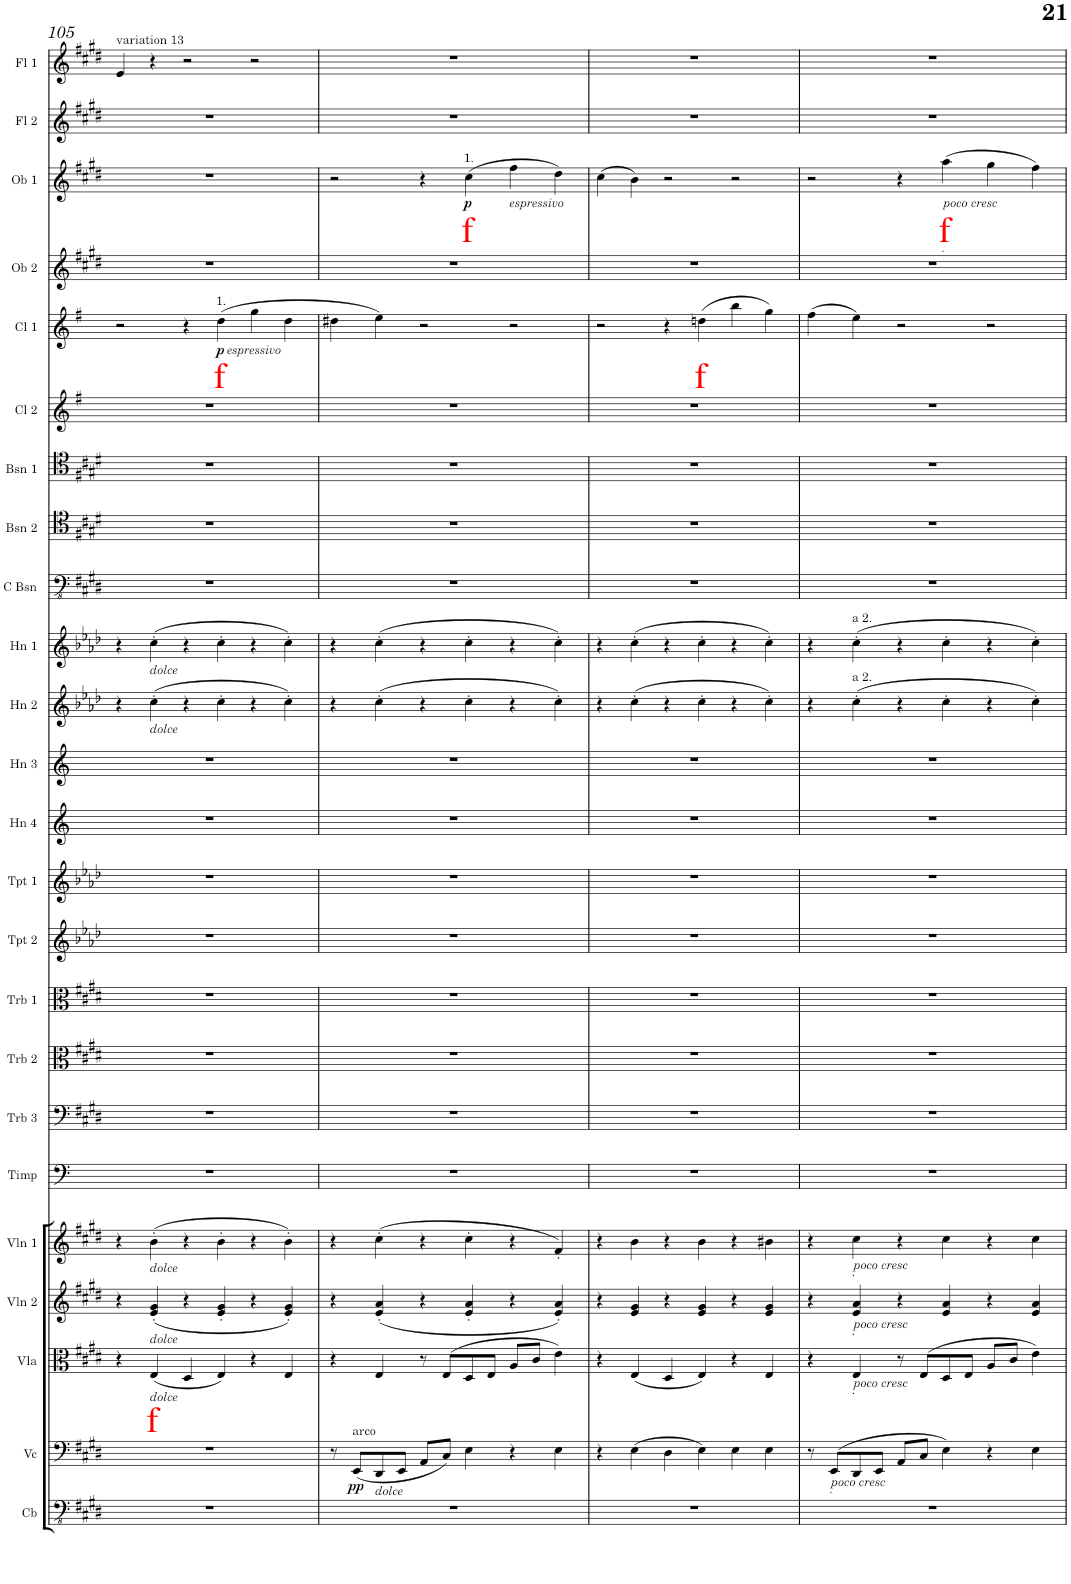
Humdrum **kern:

**kern	**kern	**dynam	**kern	**text	**kern	**kern	**kern	**kern	**kern	**kern	**kern	**kern	**kern	**kern	**kern	**kern	**kern	**kern	**kern	**kern	**kern	**text	**dynam	**kern	**kern	**text	**dynam	**kern	**kern
*part24	*part23	*part23	*part22	*part22	*part21	*part20	*part19	*part18	*part17	*part16	*part15	*part14	*part13	*part12	*part11	*part10	*part9	*part8	*part7	*part6	*part5	*part5	*part5	*part4	*part3	*part3	*part3	*part2	*part1
*staff24	*staff23	*staff23	*staff22	*staff22	*staff21	*staff20	*staff19	*staff18	*staff17	*staff16	*staff15	*staff14	*staff13	*staff12	*staff11	*staff10	*staff9	*staff8	*staff7	*staff6	*staff5	*staff5	*staff5	*staff4	*staff3	*staff3	*staff3	*staff2	*staff1
*I"Contrabass	*I"Violoncello	*	*I"Viola	*	*I"Violin 2	*I"Violin 1	*I"Timpani	*I"Trombone 3	*I"Trombone 2	*I"Trombone 1	*I"E Trumpet 2	*I"E Trumpet 1	*I"C Horn 4	*I"C Horn 3	*I"E Horn 2	*I"E Horn 1	*I"Contrabassoon	*I"Bassoon 2	*I"Bassoon 1	*I"A Clarinet 2	*I"A Clarinet 1	*	*	*I"Oboe 2	*I"Oboe 1	*	*	*I"Flute 2	*I"Flute 1
*I'Cb	*I'Vc	*	*I'Vla	*	*I'Vln 2	*I'Vln 1	*I'Timp	*I'Trb 3	*I'Trb 2	*I'Trb 1	*I'Tpt 2	*I'Tpt 1	*I'Hn 4	*I'Hn 3	*I'Hn 2	*I'Hn 1	*I'C Bsn	*I'Bsn 2	*I'Bsn 1	*I'Cl 2	*I'Cl 1	*	*	*I'Ob 2	*I'Ob 1	*	*	*I'Fl 2	*I'Fl 1
!!LO:PB:g=z
*clefFv4	*clefF4	*	*clefC3	*	*clefG2	*clefG2	*clefF4	*clefF4	*clefC3	*clefC3	*clefG2	*clefG2	*clefG2	*clefG2	*clefG2	*clefG2	*clefFv4	*clefC4	*clefC4	*clefG2	*clefG2	*	*	*clefG2	*clefG2	*	*	*clefG2	*clefG2
*Trd7c12	*	*	*	*	*	*	*	*	*	*	*Trd-2c-4	*Trd-2c-4	*Trd7c12	*Trd7c12	*Trd5c8	*Trd5c8	*	*	*	*Trd2c3	*Trd2c3	*	*	*	*	*	*	*	*
*k[f#c#g#d#]	*k[f#c#g#d#]	*	*k[f#c#g#d#]	*	*k[f#c#g#d#]	*k[f#c#g#d#]	*k[]	*k[f#c#g#d#]	*k[f#c#g#d#]	*k[f#c#g#d#]	*k[b-e-a-d-]	*k[b-e-a-d-]	*k[]	*k[]	*k[b-e-a-d-]	*k[b-e-a-d-]	*k[f#c#g#d#]	*k[f#c#g#d#]	*k[f#c#g#d#]	*k[f#]	*k[f#]	*	*	*k[f#c#g#d#]	*k[f#c#g#d#]	*	*	*k[f#c#g#d#]	*k[f#c#g#d#]
*M3/2	*M3/2	*	*M3/2	*	*M3/2	*M3/2	*M3/2	*M3/2	*M3/2	*M3/2	*M3/2	*M3/2	*M3/2	*M3/2	*M3/2	*M3/2	*M3/2	*M3/2	*M3/2	*M3/2	*M3/2	*	*	*M3/2	*M3/2	*	*	*M3/2	*M3/2
=105	=105	=105	=105	=105	=105	=105	=105	=105	=105	=105	=105	=105	=105	=105	=105	=105	=105	=105	=105	=105	=105	=105	=105	=105	=105	=105	=105	=105	=105
!	!	!	!	!	!	!	!	!	!	!	!	!	!	!	!	!	!	!	!	!	!	!	!	!	!	!	!	!	!LO:TX:a:t=variation 13
1.r	1.r	.	4r	.	4r	4r	1.r	1.r	1.r	1.r	1.r	1.r	1.r	1.r	4r	4r	1.r	1.r	1.r	1.r	2r	.	.	1.r	1.r	.	.	1.r	4e/
!	!	!	!	!	!	!	!	!	!	!	!	!	!	!	!	!LO:TX:b:i:t=dolce	!	!	!	!	!	!	!	!	!	!	!	!	!
!	!	!	!	!	!	!	!	!	!	!	!	!	!	!	!LO:TX:b:i:t=dolce	!	!	!	!	!	!	!	!	!	!	!	!	!	!
!	!	!	!	!	!	!LO:TX:b:i:t=dolce	!	!	!	!	!	!	!	!	!	!	!	!	!	!	!	!	!	!	!	!	!	!	!
!	!	!	!	!	!LO:TX:b:i:t=dolce	!	!	!	!	!	!	!	!	!	!	!	!	!	!	!	!	!	!	!	!	!	!	!	!
!	!	!	!LO:TX:b:i:t=dolce	!	!	!	!	!	!	!	!	!	!	!	!	!	!	!	!	!	!	!	!	!	!	!	!	!	!
!	!	!	!	!LO:LY:b:color=#FF0000	!	!	!	!	!	!	!	!	!	!	!	!	!	!	!	!	!	!	!	!	!	!	!	!	!
.	.	.	(4E/	f	(4e/' 4g#/'	(4b'\	.	.	.	.	.	.	.	.	(4cc'\	(4cc'\	.	.	.	.	.	.	.	.	.	.	.	.	4r
.	.	.	4D#/	.	4r	4r	.	.	.	.	.	.	.	.	4r	4r	.	.	.	.	4r	.	.	.	.	.	.	.	2r
!	!	!	!	!	!	!	!	!	!	!	!	!	!	!	!	!	!	!	!	!	!LO:TX:a:t=1.	!	!	!	!	!	!	!	!
!	!	!	!	!	!	!	!	!	!	!	!	!	!	!	!	!	!	!	!	!	!LO:TX:b:i:t=espressivo	!	!	!	!	!	!	!	!
!	!	!	!	!	!	!	!	!	!	!	!	!	!	!	!	!	!	!	!	!	!	!LO:LY:b:color=#FF0000	!LO:DY:b	!	!	!	!	!	!
.	.	.	4E/)	.	4e/' 4g#/'	4b'\	.	.	.	.	.	.	.	.	4cc'\	4cc'\	.	.	.	.	(4dd\	f	p	.	.	.	.	.	.
.	.	.	4r	.	4r	4r	.	.	.	.	.	.	.	.	4r	4r	.	.	.	.	4gg\	.	.	.	.	.	.	.	2r
.	.	.	4E/	.	4e/' 4g#/')	4b'\)	.	.	.	.	.	.	.	.	4cc'\)	4cc'\)	.	.	.	.	4dd\	.	.	.	.	.	.	.	.
=106	=106	=106	=106	=106	=106	=106	=106	=106	=106	=106	=106	=106	=106	=106	=106	=106	=106	=106	=106	=106	=106	=106	=106	=106	=106	=106	=106	=106	=106
1.r	8r	.	4r	.	4r	4r	1.r	1.r	1.r	1.r	1.r	1.r	1.r	1.r	4r	4r	1.r	1.r	1.r	1.r	4dd#X\	.	.	1.r	2r	.	.	1.r	1.r
!	!LO:TX:a:t=arco	!	!	!	!	!	!	!	!	!	!	!	!	!	!	!	!	!	!	!	!	!	!	!	!	!	!	!	!
!	!	!LO:DY:b	!	!	!	!	!	!	!	!	!	!	!	!	!	!	!	!	!	!	!	!	!	!	!	!	!	!	!
.	(8EE/L	pp	.	.	.	.	.	.	.	.	.	.	.	.	.	.	.	.	.	.	.	.	.	.	.	.	.	.	.
!	!LO:TX:b:i:t=dolce	!	!	!	!	!	!	!	!	!	!	!	!	!	!	!	!	!	!	!	!	!	!	!	!	!	!	!	!
.	8DD#/	.	4E/	.	(4e/' 4a/'	(4cc#'\	.	.	.	.	.	.	.	.	(4cc'\	(4cc'\	.	.	.	.	4ee\)	.	.	.	.	.	.	.	.
.	8EE/J	.	.	.	.	.	.	.	.	.	.	.	.	.	.	.	.	.	.	.	.	.	.	.	.	.	.	.	.
.	8AA/L	.	8r	.	4r	4r	.	.	.	.	.	.	.	.	4r	4r	.	.	.	.	2r	.	.	.	4r	.	.	.	.
.	8C#/J)	.	(8E/L	.	.	.	.	.	.	.	.	.	.	.	.	.	.	.	.	.	.	.	.	.	.	.	.	.	.
!	!	!	!	!	!	!	!	!	!	!	!	!	!	!	!	!	!	!	!	!	!	!	!	!	!LO:TX:a:t=1.	!	!	!	!
!	!	!	!	!	!	!	!	!	!	!	!	!	!	!	!	!	!	!	!	!	!	!	!	!	!	!LO:LY:b:color=#FF0000	!LO:DY:b	!	!
.	4E\	.	8D#/	.	4e/' 4a/'	4cc#'\	.	.	.	.	.	.	.	.	4cc'\	4cc'\	.	.	.	.	.	.	.	.	(4cc#\	f	p	.	.
.	.	.	8E/J	.	.	.	.	.	.	.	.	.	.	.	.	.	.	.	.	.	.	.	.	.	.	.	.	.	.
!	!	!	!	!	!	!	!	!	!	!	!	!	!	!	!	!	!	!	!	!	!	!	!	!	!LO:TX:b:i:t=espressivo	!	!	!	!
.	4r	.	8A/L	.	4r	4r	.	.	.	.	.	.	.	.	4r	4r	.	.	.	.	2r	.	.	.	4ff#\	.	.	.	.
.	.	.	8c#/J	.	.	.	.	.	.	.	.	.	.	.	.	.	.	.	.	.	.	.	.	.	.	.	.	.	.
.	4E\	.	4e\)	.	4e/' 4a/')	4f#'/)	.	.	.	.	.	.	.	.	4cc'\)	4cc'\)	.	.	.	.	.	.	.	.	4dd#\)	.	.	.	.
=107	=107	=107	=107	=107	=107	=107	=107	=107	=107	=107	=107	=107	=107	=107	=107	=107	=107	=107	=107	=107	=107	=107	=107	=107	=107	=107	=107	=107	=107
1.r	4r	.	4r	.	4r	4r	1.r	1.r	1.r	1.r	1.r	1.r	1.r	1.r	4r	4r	1.r	1.r	1.r	1.r	2r	.	.	1.r	(4cc#\	.	.	1.r	1.r
.	(4E\	.	(4E/	.	4e/ 4g#/	4b\	.	.	.	.	.	.	.	.	(4cc'\	(4cc'\	.	.	.	.	.	.	.	.	4b\)	.	.	.	.
.	4D#\	.	4D#/	.	4r	4r	.	.	.	.	.	.	.	.	4r	4r	.	.	.	.	4r	.	.	.	2r	.	.	.	.
!	!	!	!	!	!	!	!	!	!	!	!	!	!	!	!	!	!	!	!	!	!	!LO:LY:b:color=#FF0000	!	!	!	!	!	!	!
.	4E\)	.	4E/)	.	4e/ 4g#/	4b\	.	.	.	.	.	.	.	.	4cc'\	4cc'\	.	.	.	.	(4ddn\	f	.	.	.	.	.	.	.
.	4E\	.	4r	.	4r	4r	.	.	.	.	.	.	.	.	4r	4r	.	.	.	.	4bb\	.	.	.	2r	.	.	.	.
.	4E\	.	4E/	.	4e/ 4g#/	4b#X\	.	.	.	.	.	.	.	.	4cc'\)	4cc'\)	.	.	.	.	4gg\)	.	.	.	.	.	.	.	.
=108	=108	=108	=108	=108	=108	=108	=108	=108	=108	=108	=108	=108	=108	=108	=108	=108	=108	=108	=108	=108	=108	=108	=108	=108	=108	=108	=108	=108	=108
1.r	8r	.	4r	.	4r	4r	1.r	1.r	1.r	1.r	1.r	1.r	1.r	1.r	4r	4r	1.r	1.r	1.r	1.r	(4ff#\	.	.	1.r	2r	.	.	1.r	1.r
!	!LO:TX:b:t=.	!	!	!	!	!	!	!	!	!	!	!	!	!	!	!	!	!	!	!	!	!	!	!	!	!	!	!	!
!	!LO:TX:b:i:t=poco cresc	!	!	!	!	!	!	!	!	!	!	!	!	!	!	!	!	!	!	!	!	!	!	!	!	!	!	!	!
.	(8EE/L	.	.	.	.	.	.	.	.	.	.	.	.	.	.	.	.	.	.	.	.	.	.	.	.	.	.	.	.
!	!	!	!	!	!	!	!	!	!	!	!	!	!	!	!	!LO:TX:a:t=a 2.	!	!	!	!	!	!	!	!	!	!	!	!	!
!	!	!	!	!	!	!	!	!	!	!	!	!	!	!	!LO:TX:a:t=a 2.	!	!	!	!	!	!	!	!	!	!	!	!	!	!
!	!	!	!	!	!	!LO:TX:b:t=.	!	!	!	!	!	!	!	!	!	!	!	!	!	!	!	!	!	!	!	!	!	!	!
!	!	!	!	!	!	!LO:TX:b:i:t=poco cresc	!	!	!	!	!	!	!	!	!	!	!	!	!	!	!	!	!	!	!	!	!	!	!
!	!	!	!	!	!LO:TX:b:t=.	!	!	!	!	!	!	!	!	!	!	!	!	!	!	!	!	!	!	!	!	!	!	!	!
!	!	!	!	!	!LO:TX:b:i:t=poco cresc	!	!	!	!	!	!	!	!	!	!	!	!	!	!	!	!	!	!	!	!	!	!	!	!
!	!	!	!LO:TX:b:t=.	!	!	!	!	!	!	!	!	!	!	!	!	!	!	!	!	!	!	!	!	!	!	!	!	!	!
!	!	!	!LO:TX:b:i:t=poco cresc	!	!	!	!	!	!	!	!	!	!	!	!	!	!	!	!	!	!	!	!	!	!	!	!	!	!
.	8DD#/	.	4E/	.	4e/ 4a/	4cc#\	.	.	.	.	.	.	.	.	(4cc'\	(4cc'\	.	.	.	.	4ee\)	.	.	.	.	.	.	.	.
.	8EE/J	.	.	.	.	.	.	.	.	.	.	.	.	.	.	.	.	.	.	.	.	.	.	.	.	.	.	.	.
.	8AA/L	.	8r	.	4r	4r	.	.	.	.	.	.	.	.	4r	4r	.	.	.	.	2r	.	.	.	4r	.	.	.	.
.	8C#/J	.	(8E/L	.	.	.	.	.	.	.	.	.	.	.	.	.	.	.	.	.	.	.	.	.	.	.	.	.	.
!	!	!	!	!	!	!	!	!	!	!	!	!	!	!	!	!	!	!	!	!	!	!	!	!	!LO:TX:b:t=.	!	!	!	!
!	!	!	!	!	!	!	!	!	!	!	!	!	!	!	!	!	!	!	!	!	!	!	!	!	!LO:TX:b:i:t=poco cresc	!	!	!	!
!	!	!	!	!	!	!	!	!	!	!	!	!	!	!	!	!	!	!	!	!	!	!	!	!	!	!LO:LY:b:color=#FF0000	!	!	!
.	4E\)	.	8D#/	.	4e/ 4a/	4cc#\	.	.	.	.	.	.	.	.	4cc'\	4cc'\	.	.	.	.	.	.	.	.	(4aa\	f	.	.	.
.	.	.	8E/J	.	.	.	.	.	.	.	.	.	.	.	.	.	.	.	.	.	.	.	.	.	.	.	.	.	.
.	4r	.	8A/L	.	4r	4r	.	.	.	.	.	.	.	.	4r	4r	.	.	.	.	2r	.	.	.	4gg#\	.	.	.	.
.	.	.	8c#/J	.	.	.	.	.	.	.	.	.	.	.	.	.	.	.	.	.	.	.	.	.	.	.	.	.	.
.	4E\	.	4e\)	.	4e/ 4a/	4cc#\	.	.	.	.	.	.	.	.	4cc'\)	4cc'\)	.	.	.	.	.	.	.	.	4ff#\)	.	.	.	.
=	=	=	=	=	=	=	=	=	=	=	=	=	=	=	=	=	=	=	=	=	=	=	=	=	=	=	=	=	=
*-	*-	*-	*-	*-	*-	*-	*-	*-	*-	*-	*-	*-	*-	*-	*-	*-	*-	*-	*-	*-	*-	*-	*-	*-	*-	*-	*-	*-	*-
